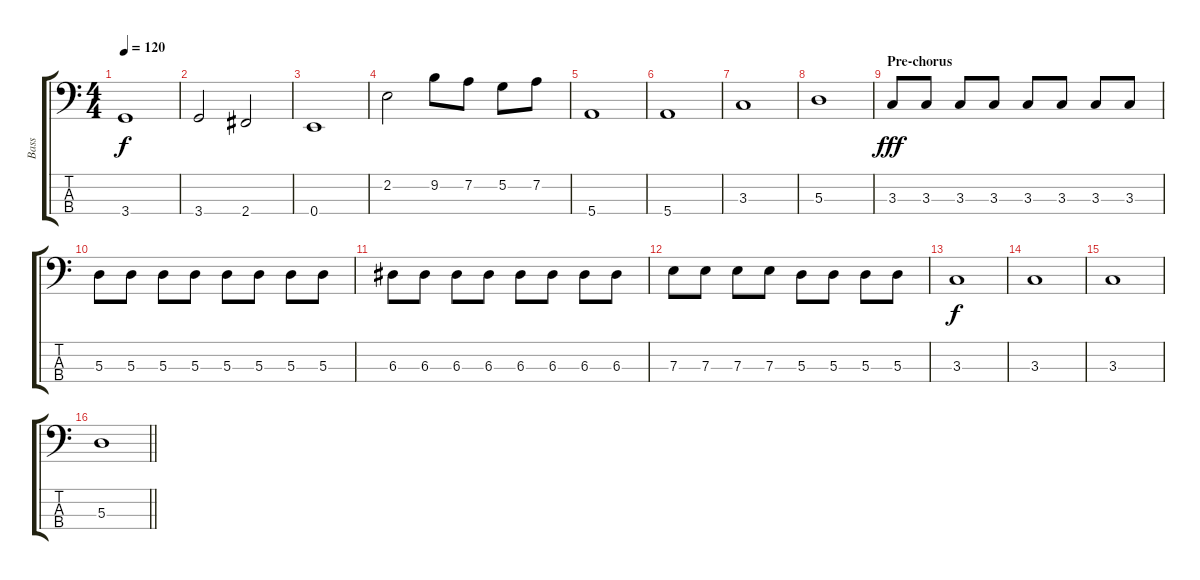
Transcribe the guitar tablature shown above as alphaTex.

\track ("Bass" "Bass") {instrument electricbassfinger}
\staff {score tabs}
\tuning (G2 D2 A1 E1) {hide}
\ts (4 4)
\tempo 120
\clef f4
\ks c
3.4.1{dy f} |
3.4.2 2.4.2 |
0.4.1 |
2.2.2 9.2.8 7.2.8 5.2.8 7.2.8 |
5.4.1 |
5.4.1 |
3.3.1 |
5.3.1 |
\section ("" "Pre-chorus")
3.3.8{dy fff} 3.3.8 3.3.8 3.3.8 3.3.8 3.3.8 3.3.8 3.3.8 |
5.3.8 5.3.8 5.3.8 5.3.8 5.3.8 5.3.8 5.3.8 5.3.8 |
6.3.8 6.3.8 6.3.8 6.3.8 6.3.8 6.3.8 6.3.8 6.3.8 |
7.3.8 7.3.8 7.3.8 7.3.8 5.3.8 5.3.8 5.3.8 5.3.8 |
3.3.1{dy f} |
3.3.1 |
3.3.1 |
\barLineRight lightlight
5.3.1
